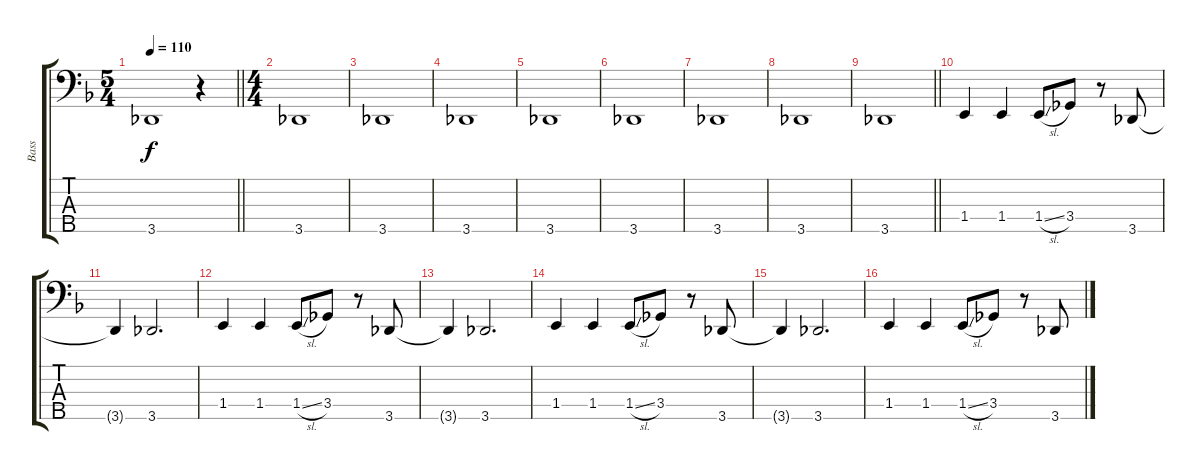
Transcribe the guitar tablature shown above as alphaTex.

\track ("Bass" "Bass") {instrument electricbassfinger}
\staff {score tabs}
\tuning (Gb2 Db2 Ab1 Eb1 Bb0) {hide}
\ts (5 4)
\tempo 110
\clef f4
\barLineRight lightlight
\ks dminor
3.5{t}.1{dy f} r.4 |
\ts (4 4)
3.5.1 |
3.5.1 |
3.5.1 |
3.5.1 |
3.5.1 |
3.5.1 |
3.5.1 |
\barLineRight lightlight
3.5.1 |
1.4.4 1.4.4 1.4{sl}.8 3.4.8 r.8 3.5.8 |
3.5{t}.4 3.5.2{d} |
1.4.4 1.4.4 1.4{sl}.8 3.4.8 r.8 3.5.8 |
3.5{t}.4 3.5.2{d} |
1.4.4 1.4.4 1.4{sl}.8 3.4.8 r.8 3.5.8 |
3.5{t}.4 3.5.2{d} |
1.4.4 1.4.4 1.4{sl}.8 3.4.8 r.8 3.5.8
